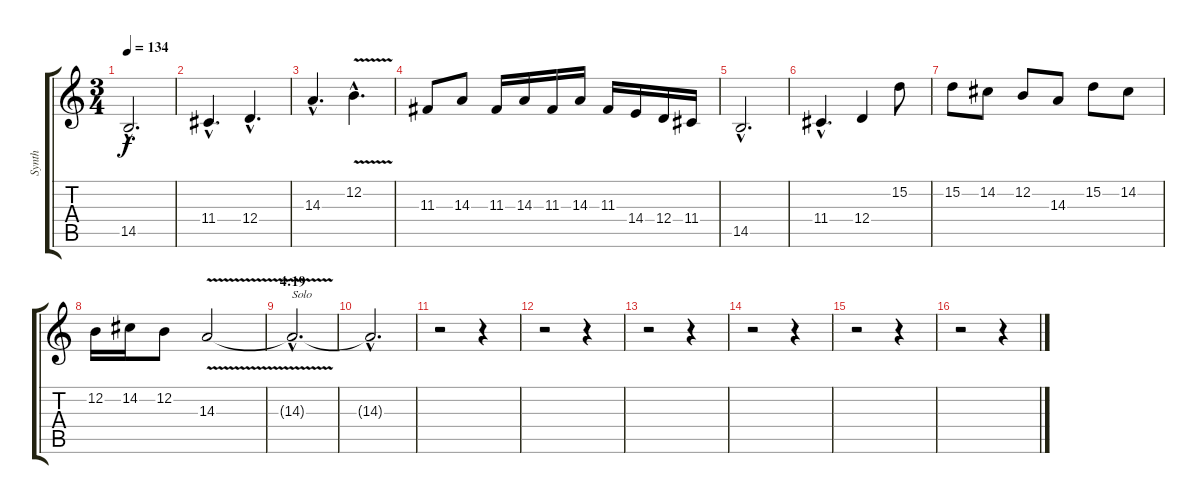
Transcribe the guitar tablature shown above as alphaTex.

\track ("Synth" "Synth") {instrument lead2sawtooth}
\staff {score tabs}
\tuning (E4 B3 G3 D3 A2 E2) {hide}
\ts (3 4)
\tempo 134
\clef g2
\ks c
14.5{hac}.2{d dy f} |
11.4{hac}.4{d} 12.4{hac}.4{d} |
14.3{hac}.4{d} 12.2{v hac}.4{d} |
11.3.8 14.3.8 11.3.16 14.3.16 11.3.16 14.3.16 11.3.16 14.4.16 12.4.16 11.4.16 |
14.5{hac}.2{d} |
11.4{hac}.4{d} 12.4.4 15.2.8 |
15.2.8 14.2.8 12.2.8 14.3.8 15.2.8 14.2.8 |
12.2.16 14.2.16 12.2.8 14.3{v}.2 |
\section ("" "4:19")
14.3{hac t}.2{d txt "Solo" volume 10} |
14.3{hac t}.2{d volume 8} |
r.2 r.4 |
r.2 r.4 |
r.2 r.4 |
r.2 r.4 |
r.2 r.4 |
r.2 r.4
